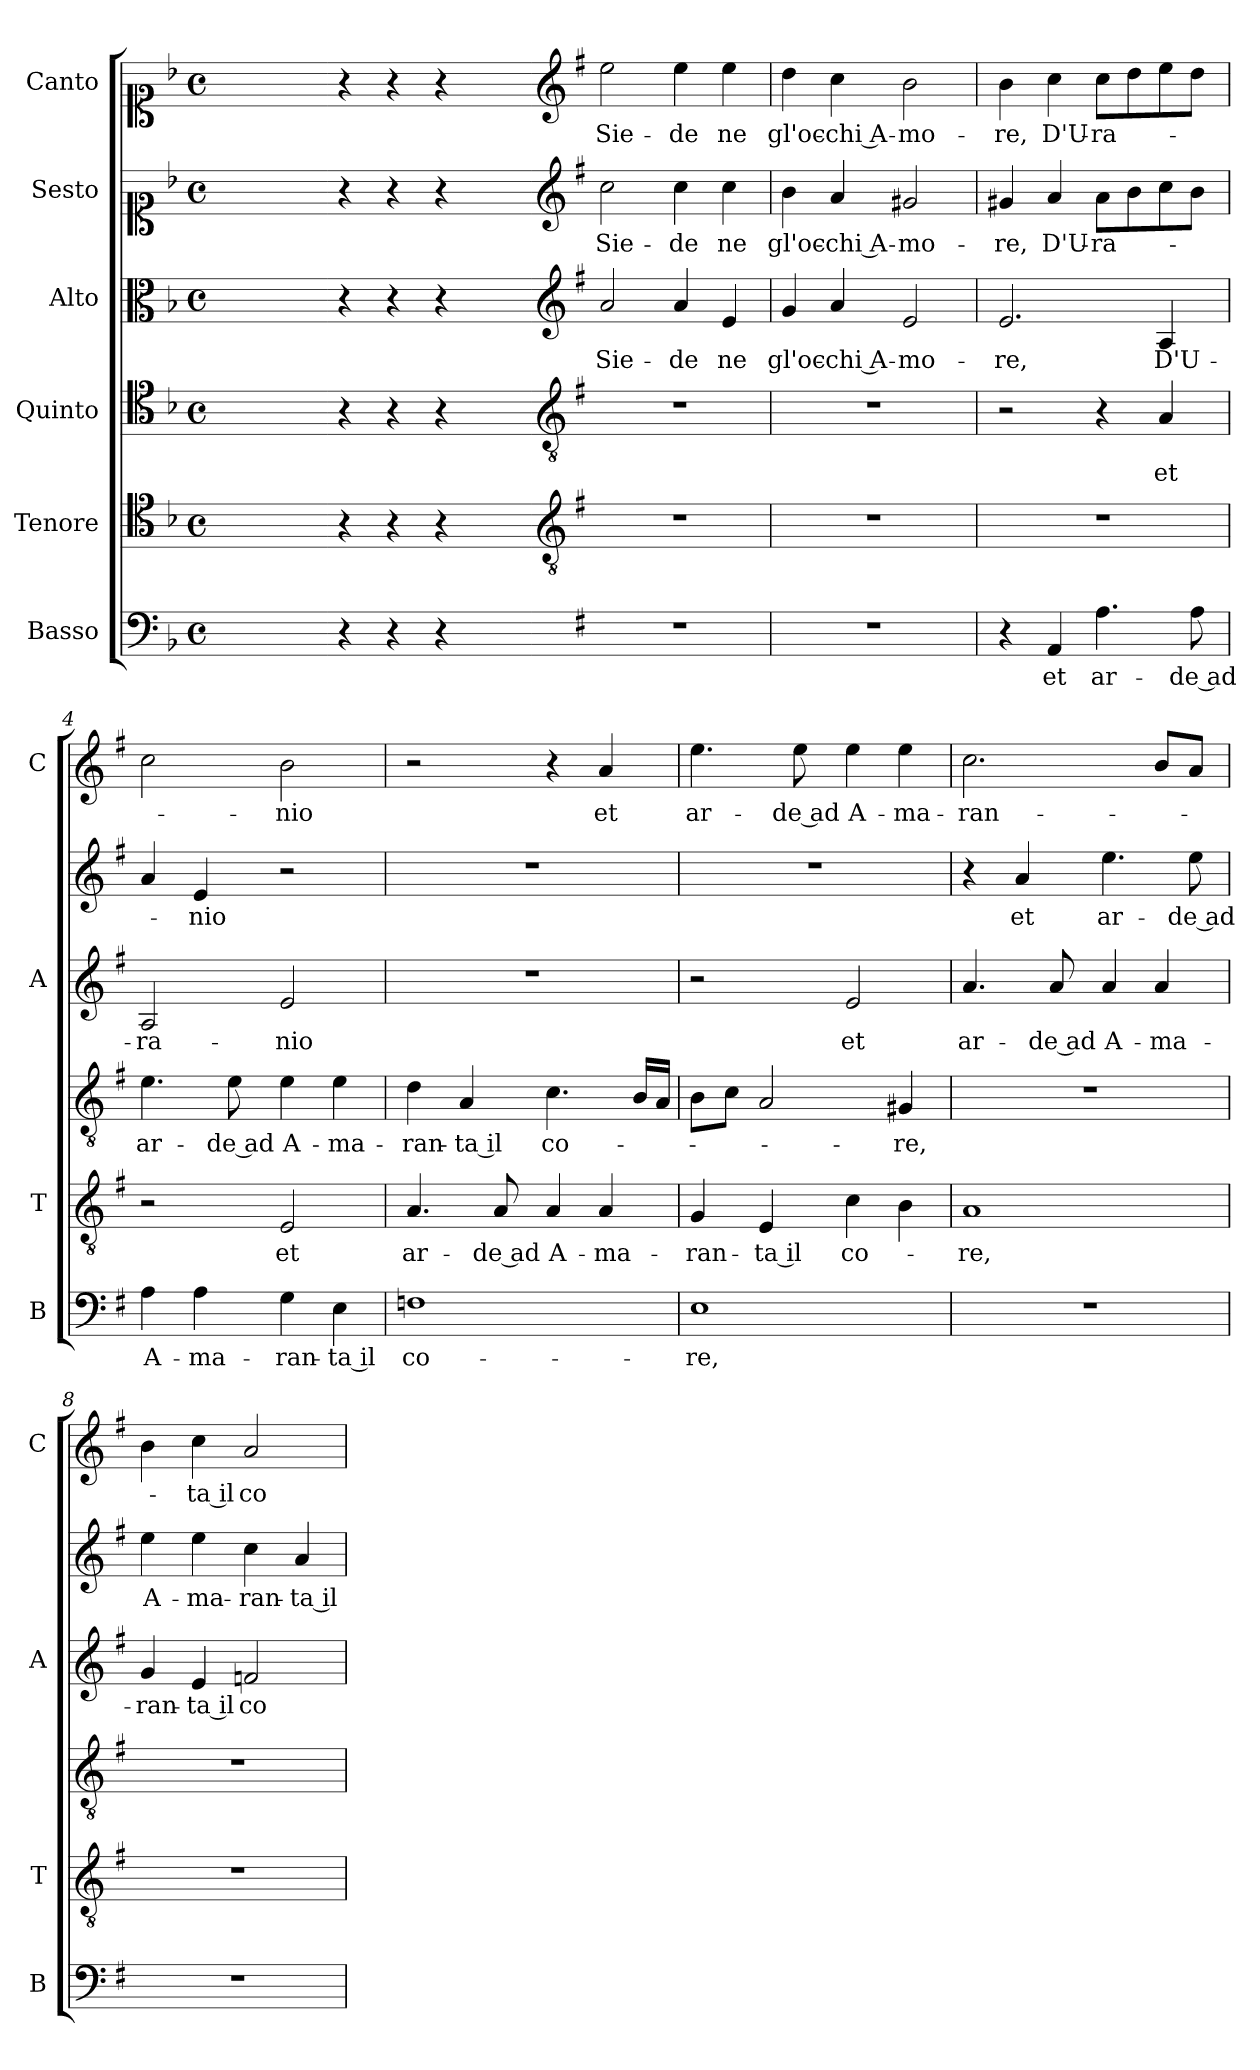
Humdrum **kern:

**kern	**text	**kern	**text	**kern	**text	**kern	**text	**kern	**text	**kern	**text
*part6	*part6	*part5	*part5	*part4	*part4	*part3	*part3	*part2	*part2	*part1	*part1
*staff6	*staff6	*staff5	*staff5	*staff4	*staff4	*staff3	*staff3	*staff2	*staff2	*staff1	*staff1
*I"Basso	*	*I"Tenore	*	*I"Quinto	*	*I"Alto	*	*I"Sesto	*	*I"Canto	*
*I'B	*	*I'T	*	*	*	*I'A	*	*	*	*I'C	*
*clefF4	*	*clefC4	*	*clefC4	*	*clefC3	*	*clefC1	*	*clefC1	*
*k[b-]	*	*k[b-]	*	*k[b-]	*	*k[b-]	*	*k[b-]	*	*k[b-]	*
*F:	*	*F:	*	*F:	*	*F:	*	*F:	*	*F:	*
*M4/4	*	*M4/4	*	*M4/4	*	*M4/4	*	*M4/4	*	*M4/4	*
*met(c)	*	*met(c)	*	*met(c)	*	*met(c)	*	*met(c)	*	*met(c)	*
=	=	=	=	=	=	=	=	=	=	=	=
1ryy	.	1ryy	.	1ryy	.	1ryy	.	1ryy	.	1ryy	.
=1X-	=1X-	=1X-	=1X-	=1X-	=1X-	=1X-	=1X-	=1X-	=1X-	=1X-	=1X-
4r	.	4r	.	4r	.	4r	.	4r	.	4r	.
4r	.	4r	.	4r	.	4r	.	4r	.	4r	.
4r	.	4r	.	4r	.	4r	.	4r	.	4r	.
4ryy	.	4ryy	.	4ryy	.	4ryy	.	4ryy	.	4ryy	.
=1-	=1-	=1-	=1-	=1-	=1-	=1-	=1-	=1-	=1-	=1-	=1-
*	*	*clefGv2	*	*clefGv2	*	*clefG2	*	*clefG2	*	*clefG2	*
*k[f#]	*	*k[f#]	*	*k[f#]	*	*k[f#]	*	*k[f#]	*	*k[f#]	*
*G:	*	*G:	*	*G:	*	*G:	*	*G:	*	*G:	*
!	!	!	!	!	!	!	!LO:LY:b	!	!LO:LY:b	!	!LO:LY:b
1r	.	1r	.	1r	.	2a/	Sie-	2cc\	Sie-	2ee\	Sie-
!	!	!	!	!	!	!	!LO:LY:b	!	!LO:LY:b	!	!LO:LY:b
.	.	.	.	.	.	4a/	-de	4cc\	-de	4ee\	-de
!	!	!	!	!	!	!	!LO:LY:b	!	!LO:LY:b	!	!LO:LY:b
.	.	.	.	.	.	4e/	ne	4cc\	ne	4ee\	ne
=2	=2	=2	=2	=2	=2	=2	=2	=2	=2	=2	=2
!	!	!	!	!	!	!	!LO:LY:b	!	!LO:LY:b	!	!LO:LY:b
1r	.	1r	.	1r	.	4g/	gl'oc-	4b\	gl'oc-	4dd\	gl'oc-
!	!	!	!	!	!	!	!LO:LY:b	!	!LO:LY:b	!	!LO:LY:b
.	.	.	.	.	.	4a/	-chi A-	4a/	-chi A-	4cc\	-chi A-
!	!	!	!	!	!	!	!LO:LY:b	!	!LO:LY:b	!	!LO:LY:b
.	.	.	.	.	.	2e/	-mo-	2g#X/	-mo-	2b\	-mo-
=3	=3	=3	=3	=3	=3	=3	=3	=3	=3	=3	=3
!	!	!	!	!	!	!	!LO:LY:b	!	!LO:LY:b	!	!LO:LY:b
4r	.	1r	.	2r	.	2.e/	-re,	4g#X/	-re,	4b\	-re,
!	!LO:LY:b	!	!	!	!	!	!	!	!LO:LY:b	!	!LO:LY:b
4AA/	et	.	.	.	.	.	.	4a/	D'U-	4cc\	D'U-
!	!LO:LY:b	!	!	!	!	!	!	!	!LO:LY:b	!	!LO:LY:b
4.A\	ar-	.	.	4r	.	.	.	8a\L	-ra-	8cc\L	-ra-
.	.	.	.	.	.	.	.	8b\	.	8dd\	.
!	!	!	!	!	!LO:LY:b	!	!LO:LY:b	!	!	!	!
.	.	.	.	4A/	et	4A/	D'U-	8cc\	.	8ee\	.
!	!LO:LY:b	!	!	!	!	!	!	!	!	!	!
8A\	-de ad	.	.	.	.	.	.	8b\J	.	8dd\J	.
=4	=4	=4	=4	=4	=4	=4	=4	=4	=4	=4	=4
!	!LO:LY:b	!	!	!	!LO:LY:b	!	!LO:LY:b	!	!	!	!
4A\	A-	2r	.	4.e\	ar-	2A/	-ra-	4a/	.	2cc\	.
!	!LO:LY:b	!	!	!	!	!	!	!	!LO:LY:b	!	!
4A\	-ma-	.	.	.	.	.	.	4e/	-nio	.	.
!	!	!	!	!	!LO:LY:b	!	!	!	!	!	!
.	.	.	.	8e\	-de ad	.	.	.	.	.	.
!	!LO:LY:b	!	!LO:LY:b	!	!LO:LY:b	!	!LO:LY:b	!	!	!	!LO:LY:b
4G\	-ran-	2E/	et	4e\	A-	2e/	-nio	2r	.	2b\	-nio
!	!LO:LY:b	!	!	!	!LO:LY:b	!	!	!	!	!	!
4E\	-ta il	.	.	4e\	-ma-	.	.	.	.	.	.
=5	=5	=5	=5	=5	=5	=5	=5	=5	=5	=5	=5
!	!LO:LY:b	!	!LO:LY:b	!	!LO:LY:b	!	!	!	!	!	!
1Fn	co-	4.A/	ar-	4d\	-ran-	1r	.	1r	.	2r	.
!	!	!	!	!	!LO:LY:b	!	!	!	!	!	!
.	.	.	.	4A/	-ta il	.	.	.	.	.	.
!	!	!	!LO:LY:b	!	!	!	!	!	!	!	!
.	.	8A/	-de ad	.	.	.	.	.	.	.	.
!	!	!	!LO:LY:b	!	!LO:LY:b	!	!	!	!	!	!
.	.	4A/	A-	4.c\	co-	.	.	.	.	4r	.
!	!	!	!LO:LY:b	!	!	!	!	!	!	!	!LO:LY:b
.	.	4A/	-ma-	.	.	.	.	.	.	4a/	et
.	.	.	.	16B/LL	.	.	.	.	.	.	.
.	.	.	.	16A/JJ	.	.	.	.	.	.	.
!!LO:LB:g=z
=6	=6	=6	=6	=6	=6	=6	=6	=6	=6	=6	=6
!	!LO:LY:b	!	!LO:LY:b	!	!	!	!	!	!	!	!LO:LY:b
1E	-re,	4G/	-ran-	8B\L	.	2r	.	1r	.	4.ee\	ar-
.	.	.	.	8c\J	.	.	.	.	.	.	.
!	!	!	!LO:LY:b	!	!	!	!	!	!	!	!
.	.	4E/	-ta il	2A/	.	.	.	.	.	.	.
!	!	!	!	!	!	!	!	!	!	!	!LO:LY:b
.	.	.	.	.	.	.	.	.	.	8ee\	-de ad
!	!	!	!LO:LY:b	!	!	!	!LO:LY:b	!	!	!	!LO:LY:b
.	.	4c\	co-	.	.	2e/	et	.	.	4ee\	A-
!	!	!	!	!	!LO:LY:b	!	!	!	!	!	!LO:LY:b
.	.	4B\	.	4G#X/	-re,	.	.	.	.	4ee\	-ma-
=7	=7	=7	=7	=7	=7	=7	=7	=7	=7	=7	=7
!	!	!	!LO:LY:b	!	!	!	!LO:LY:b	!	!	!	!LO:LY:b
1r	.	1A	-re,	1r	.	4.a/	ar-	4r	.	2.cc\	-ran-
!	!	!	!	!	!	!	!	!	!LO:LY:b	!	!
.	.	.	.	.	.	.	.	4a/	et	.	.
!	!	!	!	!	!	!	!LO:LY:b	!	!	!	!
.	.	.	.	.	.	8a/	-de ad	.	.	.	.
!	!	!	!	!	!	!	!LO:LY:b	!	!LO:LY:b	!	!
.	.	.	.	.	.	4a/	A-	4.ee\	ar-	.	.
!	!	!	!	!	!	!	!LO:LY:b	!	!	!	!
.	.	.	.	.	.	4a/	-ma-	.	.	8b/L	.
!	!	!	!	!	!	!	!	!	!LO:LY:b	!	!
.	.	.	.	.	.	.	.	8ee\	-de ad	8a/J	.
=8	=8	=8	=8	=8	=8	=8	=8	=8	=8	=8	=8
!	!	!	!	!	!	!	!LO:LY:b	!	!LO:LY:b	!	!
1r	.	1r	.	1r	.	4g/	-ran-	4ee\	A-	4b\	.
!	!	!	!	!	!	!	!LO:LY:b	!	!LO:LY:b	!	!LO:LY:b
.	.	.	.	.	.	4e/	-ta il	4ee\	-ma-	4cc\	-ta il
!	!	!	!	!	!	!	!LO:LY:b	!	!LO:LY:b	!	!LO:LY:b
.	.	.	.	.	.	2fn/	co-	4cc\	-ran-	2a/	co-
!	!	!	!	!	!	!	!	!	!LO:LY:b	!	!
.	.	.	.	.	.	.	.	4a/	-ta il	.	.
=	=	=	=	=	=	=	=	=	=	=	=
*-	*-	*-	*-	*-	*-	*-	*-	*-	*-	*-	*-
